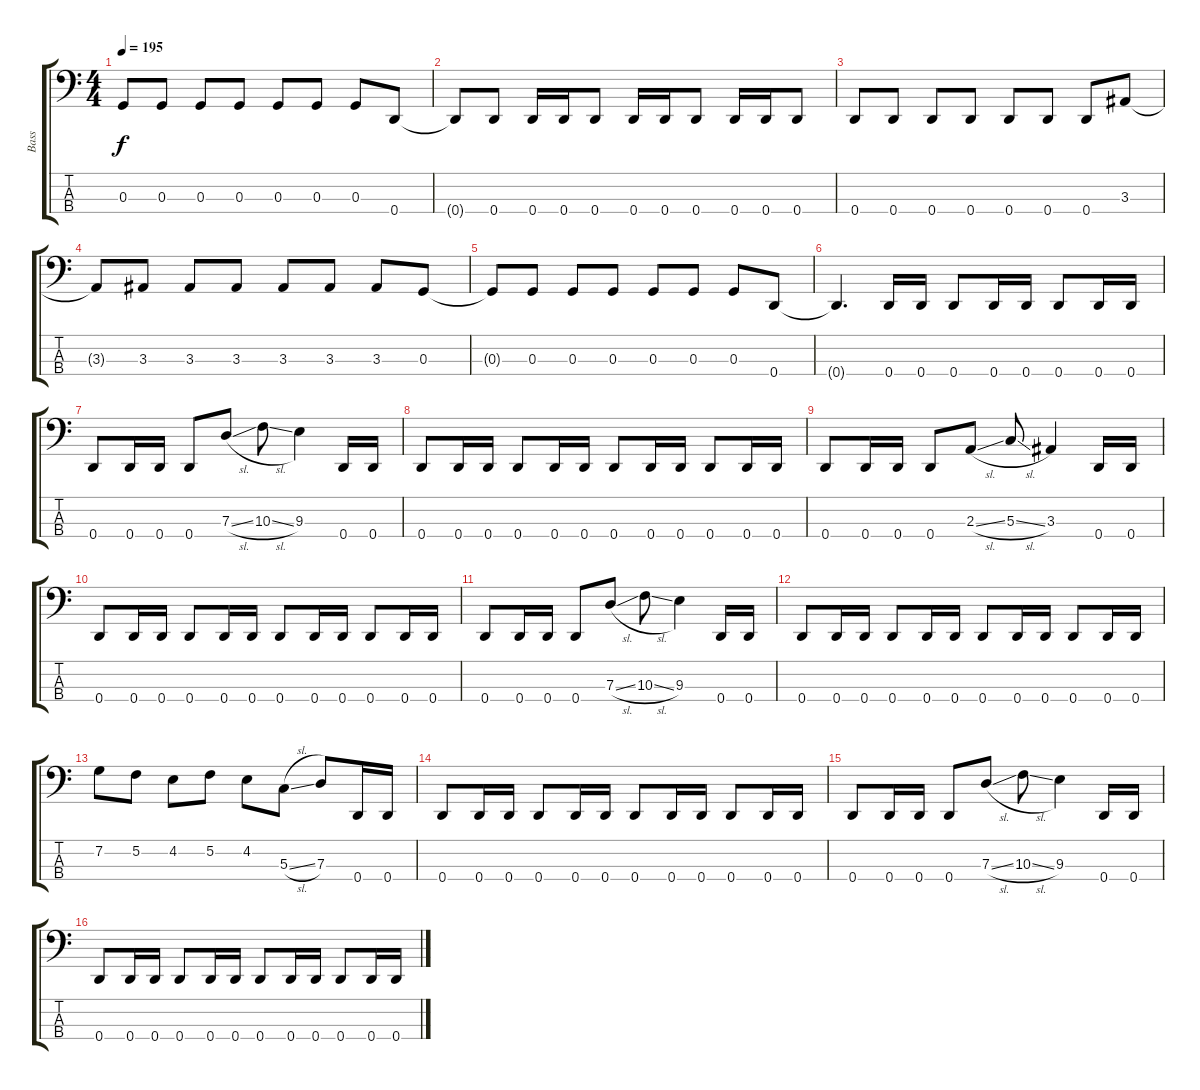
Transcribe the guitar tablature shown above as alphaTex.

\track ("Bass" "Bass") {instrument electricbasspick}
\staff {score tabs}
\tuning (F2 C2 G1 D1) {hide}
\ts (4 4)
\tempo 195
\clef f4
\ks c
0.3{t}.8{dy f} 0.3.8 0.3.8 0.3.8 0.3.8 0.3.8 0.3.8 0.4.8 |
0.4{t}.8 0.4.8 0.4.16 0.4.16 0.4.8 0.4.16 0.4.16 0.4.8 0.4.16 0.4.16 0.4.8 |
0.4.8 0.4.8 0.4.8 0.4.8 0.4.8 0.4.8 0.4.8 3.3.8 |
3.3{t}.8 3.3.8 3.3.8 3.3.8 3.3.8 3.3.8 3.3.8 0.3.8 |
0.3{t}.8 0.3.8 0.3.8 0.3.8 0.3.8 0.3.8 0.3.8 0.4.8 |
0.4{t}.4{d} 0.4.16 0.4.16 0.4.8 0.4.16 0.4.16 0.4.8 0.4.16 0.4.16 |
0.4.8 0.4.16 0.4.16 0.4.8 7.3{sl}.8 10.3{sl}.8 9.3.4 0.4.16 0.4.16 |
0.4.8 0.4.16 0.4.16 0.4.8 0.4.16 0.4.16 0.4.8 0.4.16 0.4.16 0.4.8 0.4.16 0.4.16 |
0.4.8 0.4.16 0.4.16 0.4.8 2.3{sl}.8 5.3{sl}.8 3.3.4 0.4.16 0.4.16 |
0.4.8 0.4.16 0.4.16 0.4.8 0.4.16 0.4.16 0.4.8 0.4.16 0.4.16 0.4.8 0.4.16 0.4.16 |
0.4.8 0.4.16 0.4.16 0.4.8 7.3{sl}.8 10.3{sl}.8 9.3.4 0.4.16 0.4.16 |
0.4.8 0.4.16 0.4.16 0.4.8 0.4.16 0.4.16 0.4.8 0.4.16 0.4.16 0.4.8 0.4.16 0.4.16 |
7.2.8 5.2.8 4.2.8 5.2.8 4.2.8 5.3{sl}.8 7.3.8 0.4.16 0.4.16 |
0.4.8 0.4.16 0.4.16 0.4.8 0.4.16 0.4.16 0.4.8 0.4.16 0.4.16 0.4.8 0.4.16 0.4.16 |
0.4.8 0.4.16 0.4.16 0.4.8 7.3{sl}.8 10.3{sl}.8 9.3.4 0.4.16 0.4.16 |
0.4.8 0.4.16 0.4.16 0.4.8 0.4.16 0.4.16 0.4.8 0.4.16 0.4.16 0.4.8 0.4.16 0.4.16
